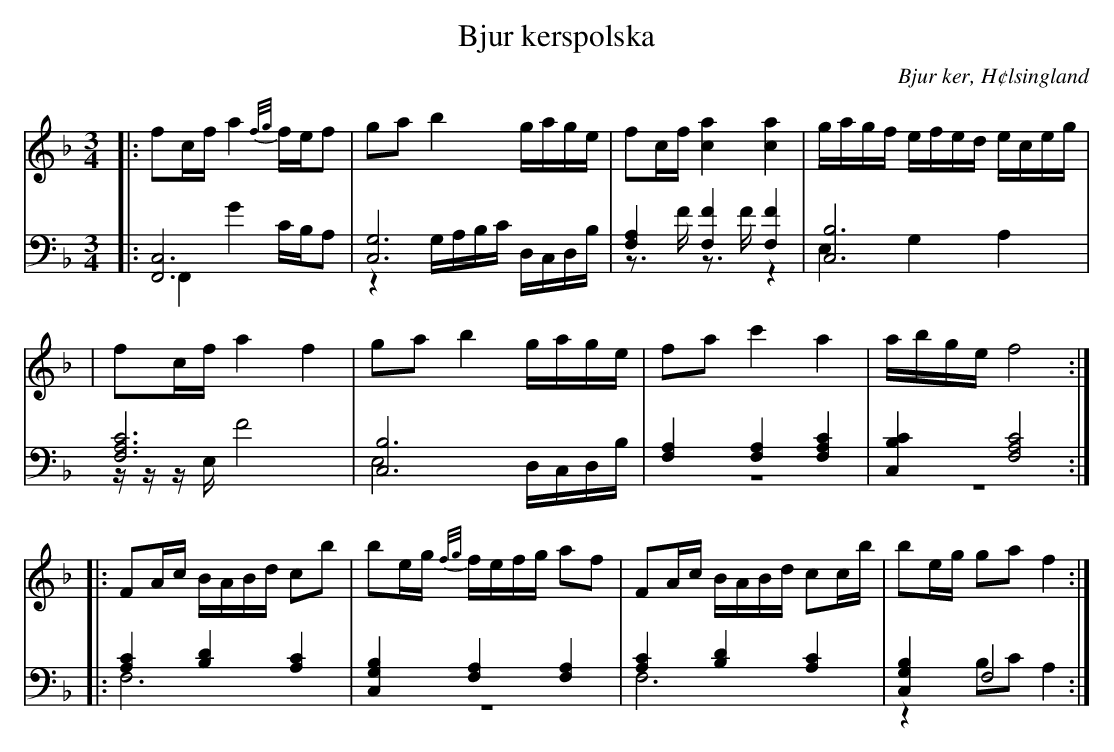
X:1
T: Bjur kerspolska
O: Bjur ker, H¢lsingland
M: 3/4
L: 1/8
K: F
V:1
V:2
V:3 merge
V: 1
|:fc/f/ a2 {f/g/}f/e/f|ga b2 g/a/g/e/|fc/f/ [c2a2] [c2a2]|g/a/g/f/ e/f/e/d/ e/c/e/g/|
|fc/f/ a2 f2|ga b2 g/a/g/e/|fa c'2 a2| a/b/g/e/ f4:|
|:FA/c/ B/A/B/d/ cb|be/g/ {f/g/}f/e/f/g/ af|FA/c/ B/A/B/d/ cc/b/|be/g/ ga f2:|
V:2 clef=bass
|:[F,,6C,6]|[C,6G,6]|[F,2A,2] [F,2F2] [F,2F2]|[C,6B,6]|
[F,6A,6C6]|[C,6B,6]|[F,2A,2] [F,2A,2] [F,2A,2C2]|[C,2B,2C2] [F,4A,4C4]:|
 |:[A,2C2] [B,2D2] [A,2C2]|[C,2G,2B,2] [F,2A,2] [F,2A,2]|[A,2C2] [B,2D2] [A,2C2]|[C,2G,2B,2] F,4 :|
V:3 clef=bass
 |:F,,2 G2 C/B,/A,|z2 G,/A,/B,/C/ D,/C,/D,/B,/|z>F z>F z2|E,2 G,2A,2|
 |z/z/z/E,/ F4|E,4 D,/C,/D,/B,/|z6|z6:|
|:F,6|z6|F,6|z2 B,C A,2:|
